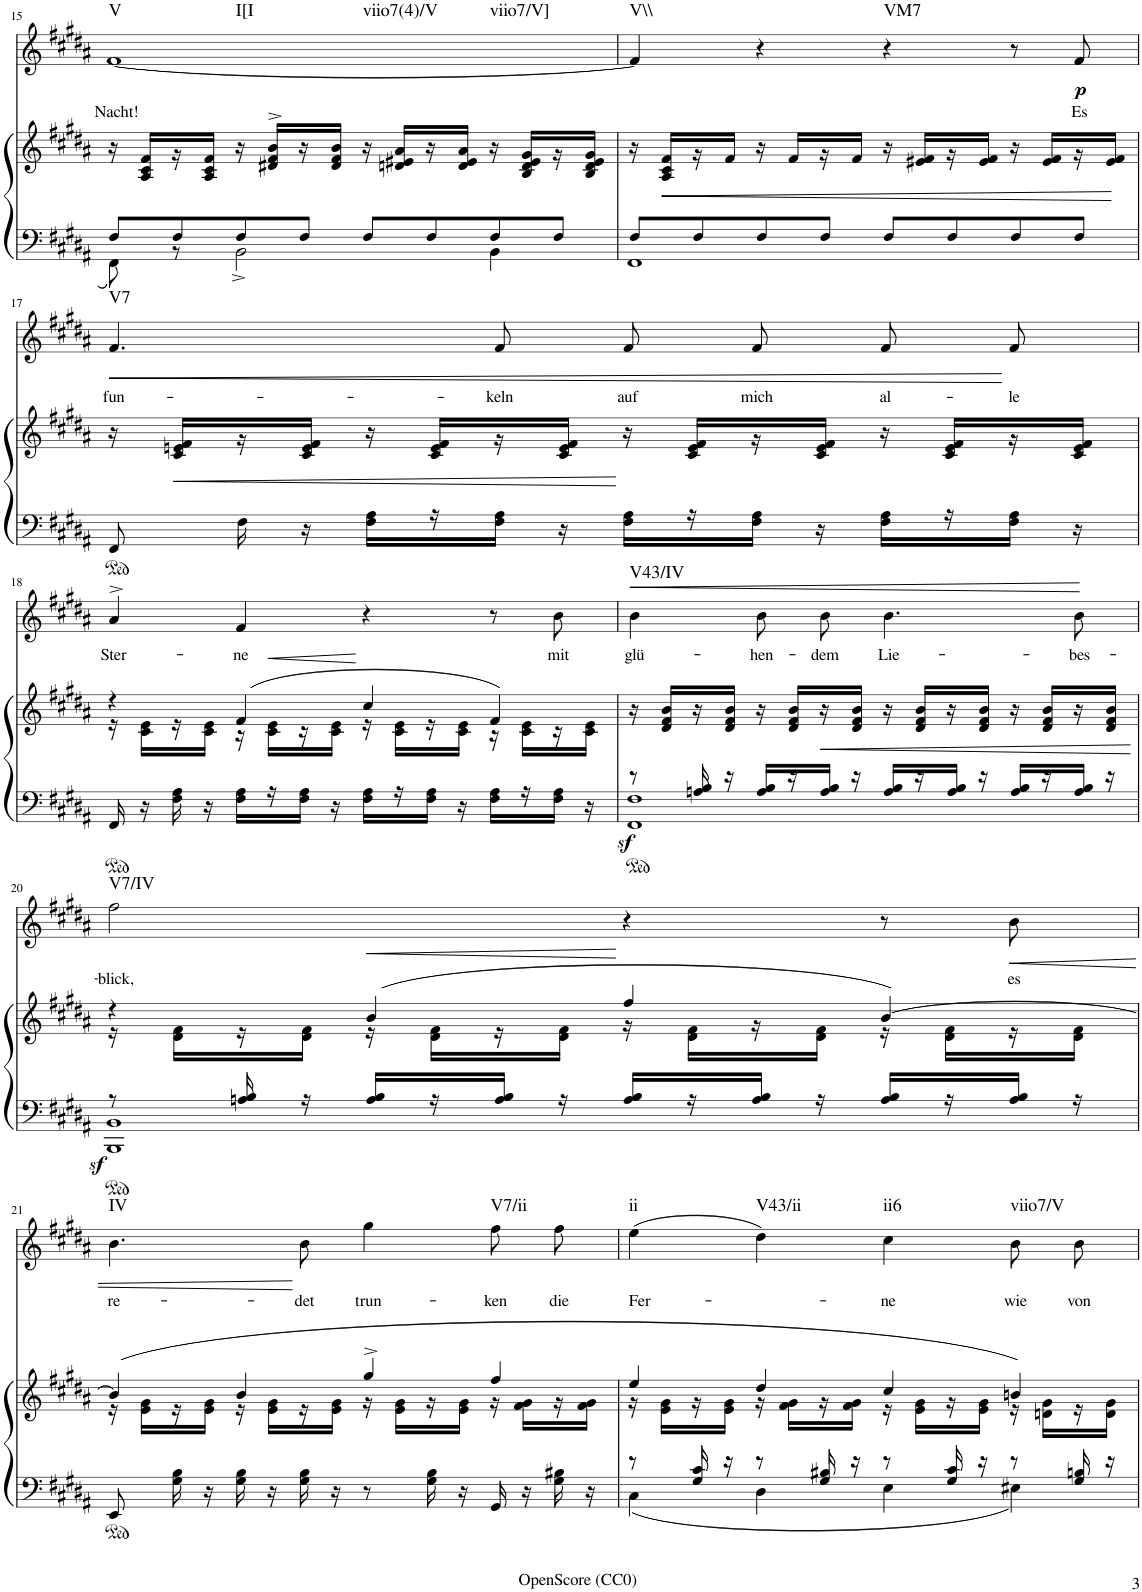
**kern	**kern	**dynam	**kern	**text	**dynam	**harte
*part2	*part2	*part2	*part1	*part1	*part1	*part1
*staff3	*staff2	*staff2/3	*staff1	*staff1	*staff1	*
*I"Piano	*	*	*I"Voice	*	*	*
*I'Pno	*	*	*	*	*	*
!!LO:PB:g=z
*clefF4	*clefG2	*	*clefG2	*	*	*
*k[f#c#g#d#a#]	*k[f#c#g#d#a#]	*	*k[f#c#g#d#a#]	*	*	*
*M4/4	*M4/4	*	*M4/4	*	*	*
*met(c)	*met(c)	*	*met(c)	*	*	*
=15	=15	=15	=15	=15	=15	=15
*^	*	*	*	*	*	*
!	!	!	!	!	!LO:LY:b	!	!LO:H:n=1:kt=V
!	!	!	!	!	!	!	!LO:H:n=2:kt=I[I
!	!	!	!	!	!	!	!LO:H:n=3:kt=viio7(4)/V
!	!	!	!	!	!	!	!LO:H:n=4:kt=viio7/V]
8F#/L	8FF#\	16r	.	[1f#	Nacht!	.	N N N N
.	.	16A#/ 16c#/ 16f#/LL	.	.	.	.	.
8F#/	8r	16r	.	.	.	.	.
.	.	16A#/ 16c#/ 16f#/JJ	.	.	.	.	.
8F#/	2BB^\	16r	.	.	.	.	.
.	.	16d#X/^> 16f#/^> 16b/^>LL	.	.	.	.	.
8F#/J	.	16r	.	.	.	.	.
.	.	16d#/ 16f#/ 16b/JJ	.	.	.	.	.
8F#/L	.	16r	.	.	.	.	.
.	.	16dn/ 16e#X/ 16a#/LL	.	.	.	.	.
8F#/	.	16r	.	.	.	.	.
.	.	16d/ 16e#/ 16a#/JJ	.	.	.	.	.
8F#/	4BB\	16r	.	.	.	.	.
.	.	16B/ 16d/ 16e#/ 16g#/LL	.	.	.	.	.
8F#/J	.	16r	.	.	.	.	.
.	.	16B/ 16d/ 16e#/ 16g#/JJ	.	.	.	.	.
=16	=16	=16	=16	=16	=16	=16	=16
!	!	!	!	!	!	!	!LO:H:kt=V\\
8F#/L	1FF#	16r	.	4f#/]	.	.	N
!	!	!	!LO:HP:b	!	!	!	!
.	.	16A#/ 16c#/ 16f#/LL	<	.	.	.	.
8F#/	.	16r	.	.	.	.	.
.	.	16f#/JJ	.	.	.	.	.
8F#/	.	16r	.	4r	.	.	.
.	.	16f#/LL	.	.	.	.	.
8F#/J	.	16r	.	.	.	.	.
.	.	16f#/JJ	.	.	.	.	.
!	!	!	!	!	!	!	!LO:H:kt=VM7
8F#/L	.	16r	.	4r	.	.	N
.	.	16e#X/ 16f#/LL	.	.	.	.	.
8F#/	.	16r	.	.	.	.	.
.	.	16e#/ 16f#/JJ	.	.	.	.	.
8F#/	.	16r	.	8r	.	.	.
.	.	16e#/ 16f#/LL	.	.	.	.	.
!	!	!	!	!	!LO:LY:b	!LO:DY:b	!
8F#/J	.	16r	.	8f#/	Es	p	.
.	.	16e#/ 16f#/JJ	.	.	.	.	.
*v	*v	*	*	*	*	*	*
!!LO:LB:g=z
=17	=17	=17	=17	=17	=17	=17
!	!	!	!	!LO:LY:b	!LO:HP:b	!LO:H:kt=V7
8FF#/	16r	.	4.f#/	fun-	<	N
!	!	!LO:HP:b	!	!	!	!
.	16c#/ 16en/ 16f#/LL	<	.	.	.	.
16F#\	16r	.	.	.	.	.
16r	16c#/ 16e/ 16f#/JJ	.	.	.	.	.
16F#\ 16A#\LL	16r	.	.	.	.	.
16r	16c#/ 16e/ 16f#/LL	.	.	.	.	.
!	!	!	!	!LO:LY:b	!	!
16F#\ 16A#\JJ	16r	.	8f#/	-keln	.	.
16r	16c#/ 16e/ 16f#/JJ	.	.	.	.	.
!	!	!	!	!LO:LY:b	!	!
16F#\ 16A#\LL	16r	[	8f#/L	auf	.	.
16r	16c#/ 16e/ 16f#/LL	.	.	.	.	.
!	!	!	!	!LO:LY:b	!	!
16F#\ 16A#\JJ	16r	.	8f#/J	mich	.	.
16r	16c#/ 16e/ 16f#/JJ	.	.	.	.	.
!	!	!	!	!LO:LY:b	!	!
16F#\ 16A#\LL	16r	.	8f#/L	al-	.	.
16r	16c#/ 16e/ 16f#/LL	.	.	.	.	.
!	!	!	!	!LO:LY:b	!	!
16F#\ 16A#\JJ	16r	.	8f#/J	-le	[	.
16r	16c#/ 16e/ 16f#/JJ	.	.	.	.	.
!!LO:LB:g=z
=18	=18	=18	=18	=18	=18	=18
*	*^	*	*	*	*	*
!	!	!	!	!	!LO:LY:b	!	!
16FF#/	4r	16r	.	4a#^>/	Ster-	.	.
16r	.	16c#\ 16e\LL	.	.	.	.	.
16F#\ 16A#\	.	16r	.	.	.	.	.
16r	.	16c#\ 16e\JJ	.	.	.	.	.
!	!	!	!	!	!LO:LY:b	!	!
16F#\ 16A#\LL	(4f#/	16r	.	4f#/	-ne	.	.
!	!	!	!LO:HP:b	!	!	!	!
16r	.	16c#\ 16e\LL	<	.	.	.	.
16F#\ 16A#\JJ	.	16r	.	.	.	.	.
16r	.	16c#\ 16e\JJ	.	.	.	.	.
16F#\ 16A#\LL	4cc#/	16r	[	4r	.	.	.
16r	.	16c#\ 16e\LL	.	.	.	.	.
16F#\ 16A#\JJ	.	16r	.	.	.	.	.
16r	.	16c#\ 16e\JJ	.	.	.	.	.
16F#\ 16A#\LL	4f#/)	16r	.	8r	.	.	.
16r	.	16c#\ 16e\LL	.	.	.	.	.
!	!	!	!	!	!LO:LY:b	!	!
16F#\ 16A#\JJ	.	16r	.	8b\	mit	.	.
16r	.	16c#\ 16e\JJ	.	.	.	.	.
=19	=19	=19	=19	=19	=19	=19	=19
*^	*	*	*	*	*	*	*
!	!	!	!	!LO:DY:b=2	!	!LO:LY:b	!LO:HP:b	!LO:H:kt=V43/IV
*	*	*v	*v	*	*	*	*	*
8r	1FF# 1F#	16r	sf	4b\	glü-	<	N
.	.	16d#/ 16f#/ 16b/LL	.	.	.	.	.
16An/ 16B/	.	16r	.	.	.	.	.
16r	.	16d#/ 16f#/ 16b/JJ	.	.	.	.	.
!	!	!	!	!	!LO:LY:b	!	!
16A/ 16B/LL	.	16r	.	8b\L	-hen-	.	.
16r	.	16d#/ 16f#/ 16b/LL	.	.	.	.	.
!	!	!	!LO:HP:b=2	!	!LO:LY:b	!	!
16A/ 16B/JJ	.	16r	<	8b\J	-dem	.	.
16r	.	16d#/ 16f#/ 16b/JJ	.	.	.	.	.
!	!	!	!	!	!LO:LY:b	!	!
16A/ 16B/LL	.	16r	.	4.b\	Lie-	.	.
16r	.	16d#/ 16f#/ 16b/LL	.	.	.	.	.
16A/ 16B/JJ	.	16r	.	.	.	.	.
16r	.	16d#/ 16f#/ 16b/JJ	.	.	.	.	.
16A/ 16B/LL	.	16r	.	.	.	.	.
16r	.	16d#/ 16f#/ 16b/LL	.	.	.	.	.
!	!	!	!	!	!LO:LY:b	!	!
16A/ 16B/JJ	.	16r	.	8b\	-bes-	[	.
16r	.	16d#/ 16f#/ 16b/JJ	.	.	.	.	.
*v	*v	*	*	*	*	*	*
.	.	[	.	.	.	.
!!LO:LB:g=z
=20	=20	=20	=20	=20	=20	=20
*^	*^	*	*	*	*	*
!	!	!	!	!LO:DY:b=2	!	!LO:LY:b	!	!LO:H:kt=V7/IV
8r	1BBB 1BB	4r	16r	sf	2ff#\	-blick,	.	N
.	.	.	16d#\ 16f#\LL	.	.	.	.	.
16An/ 16B/	.	.	16r	.	.	.	.	.
16r	.	.	16d#\ 16f#\JJ	.	.	.	.	.
16A/ 16B/LL	.	(4b/	16r	.	.	.	.	.
16r	.	.	16d#\ 16f#\LL	.	.	.	.	.
16A/ 16B/JJ	.	.	16r	.	.	.	.	.
16r	.	.	16d#\ 16f#\JJ	.	.	.	.	.
16A/ 16B/LL	.	4ff#/	16r	[	4r	.	.	.
16r	.	.	16d#\ 16f#\LL	.	.	.	.	.
16A/ 16B/JJ	.	.	16r	.	.	.	.	.
16r	.	.	16d#\ 16f#\JJ	.	.	.	.	.
16A/ 16B/LL	.	[4b/)	16r	.	8r	.	.	.
16r	.	.	16d#\ 16f#\LL	.	.	.	.	.
!	!	!	!	!	!	!LO:LY:b	!LO:HP:b	!
16A/ 16B/JJ	.	.	16r	.	8b\	es	<	.
16r	.	.	16d#\ 16f#\JJ	.	.	.	.	.
*v	*v	*	*	*	*	*	*	*
!!LO:LB:g=z
=21	=21	=21	=21	=21	=21	=21	=21
!	!	!	!	!	!LO:LY:b	!	!LO:H:kt=IV
8EE/	(4b/]	16r	.	4.b\	re-	.	N
.	.	16e\ 16g#\LL	.	.	.	.	.
16G#\ 16B\	.	16r	.	.	.	.	.
16r	.	16e\ 16g#\JJ	.	.	.	.	.
16G#\ 16B\	4b/	16r	.	.	.	.	.
16r	.	16e\ 16g#\LL	.	.	.	.	.
!	!	!	!	!	!LO:LY:b	!	!
16G#\ 16B\	.	16r	.	8b\	-det	[	.
16r	.	16e\ 16g#\JJ	.	.	.	.	.
!	!	!	!	!	!LO:LY:b	!	!
8r	4gg#^/	16r	.	4gg#\	trun-	.	.
.	.	16e\ 16g#\LL	.	.	.	.	.
16G#\ 16B\	.	16r	.	.	.	.	.
16r	.	16e\ 16g#\JJ	.	.	.	.	.
!	!	!	!	!	!LO:LY:b	!	!LO:H:kt=V7/ii
16GG#/	4ff#/	16r	.	8ff#\L	-ken	.	N
16r	.	16f#\ 16g#\LL	.	.	.	.	.
!	!	!	!	!	!LO:LY:b	!	!
16G#\ 16B#X\	.	16r	.	8ff#\J	die	.	.
16r	.	16f#\ 16g#\JJ	.	.	.	.	.
=22	=22	=22	=22	=22	=22	=22	=22
*^	*	*	*	*	*	*	*
!	!	!	!	!	!	!LO:LY:b	!	!LO:H:kt=ii
8r	4C#\	4ee/	16r	.	(4ee\	Fer-	.	N
.	.	.	16e\ 16g#\LL	.	.	.	.	.
16G#/ 16c#/	.	.	16r	.	.	.	.	.
16r	.	.	16e\ 16g#\JJ	.	.	.	.	.
!	!	!	!	!	!	!	!	!LO:H:kt=V43/ii
8r	4D#\	4dd#/	16r	.	4dd#\)	.	.	N
.	.	.	16f#\ 16g#\LL	.	.	.	.	.
16G#/ 16B#X/	.	.	16r	.	.	.	.	.
16r	.	.	16f#\ 16g#\JJ	.	.	.	.	.
!	!	!	!	!	!	!LO:LY:b	!	!LO:H:kt=ii6
8r	4E\	4cc#/	16r	.	4cc#\	-ne	.	N
.	.	.	16e\ 16g#\LL	.	.	.	.	.
16G#/ 16c#/	.	.	16r	.	.	.	.	.
16r	.	.	16e\ 16g#\JJ	.	.	.	.	.
!	!	!	!	!	!	!LO:LY:b	!	!LO:H:kt=viio7/V
8r	4E#X\	4bn/)	16r	.	8b\L	wie	.	N
.	.	.	16dn\ 16g#\LL	.	.	.	.	.
!	!	!	!	!	!	!LO:LY:b	!	!
16G#/ 16Bn/	.	.	16r	.	8b\J	von	.	.
16r	.	.	16d\ 16g#\JJ	.	.	.	.	.
*v	*v	*	*	*	*	*	*	*
*	*v	*v	*	*	*	*	*
=	=	=	=	=	=	=
*-	*-	*-	*-	*-	*-	*-
